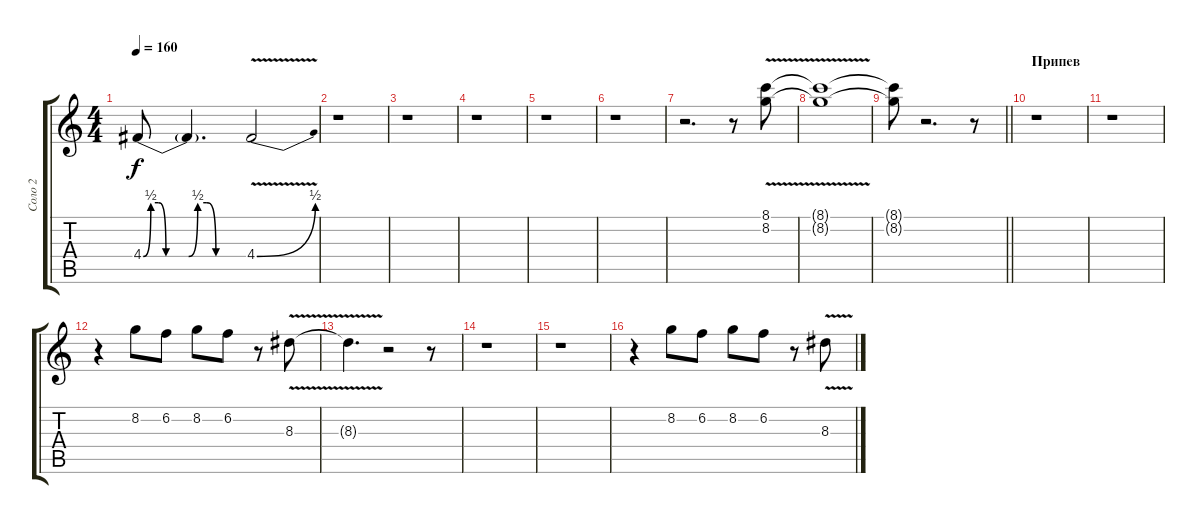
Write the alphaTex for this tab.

\track ("Соло 2" "Соло 2") {instrument overdrivenguitar}
\staff {score tabs}
\tuning (E4 B3 G3 D3 A2 E2) {hide}
\ts (4 4)
\tempo 160
\clef g2
\ks c
4.4{be (custom 0 0 10 2 20 2 30 0 60 0)}.8{dy f} 4.4{be (custom 0 0 10 2 20 2 30 0 60 0) t}.4{d} 4.4{be (bend 0 0 60 2) v}.2 |
r.1 |
r.1 |
r.1 |
r.1 |
r.1 |
r.2{d} r.8 (8.1{v} 8.2{v}).8 |
(8.1{t} 8.2{t}).1 |
\barLineRight lightlight
(8.1{t} 8.2{t}).8 r.2{d} r.8 |
\section ("" "Припев")
r.1 |
r.1 |
r.4 8.2.8 6.2.8 8.2.8 6.2.8 r.8 8.3{v}.8 |
8.3{t}.4{d} r.2 r.8 |
r.1 |
r.1 |
r.4 8.2.8 6.2.8 8.2.8 6.2.8 r.8 8.3{v}.8
